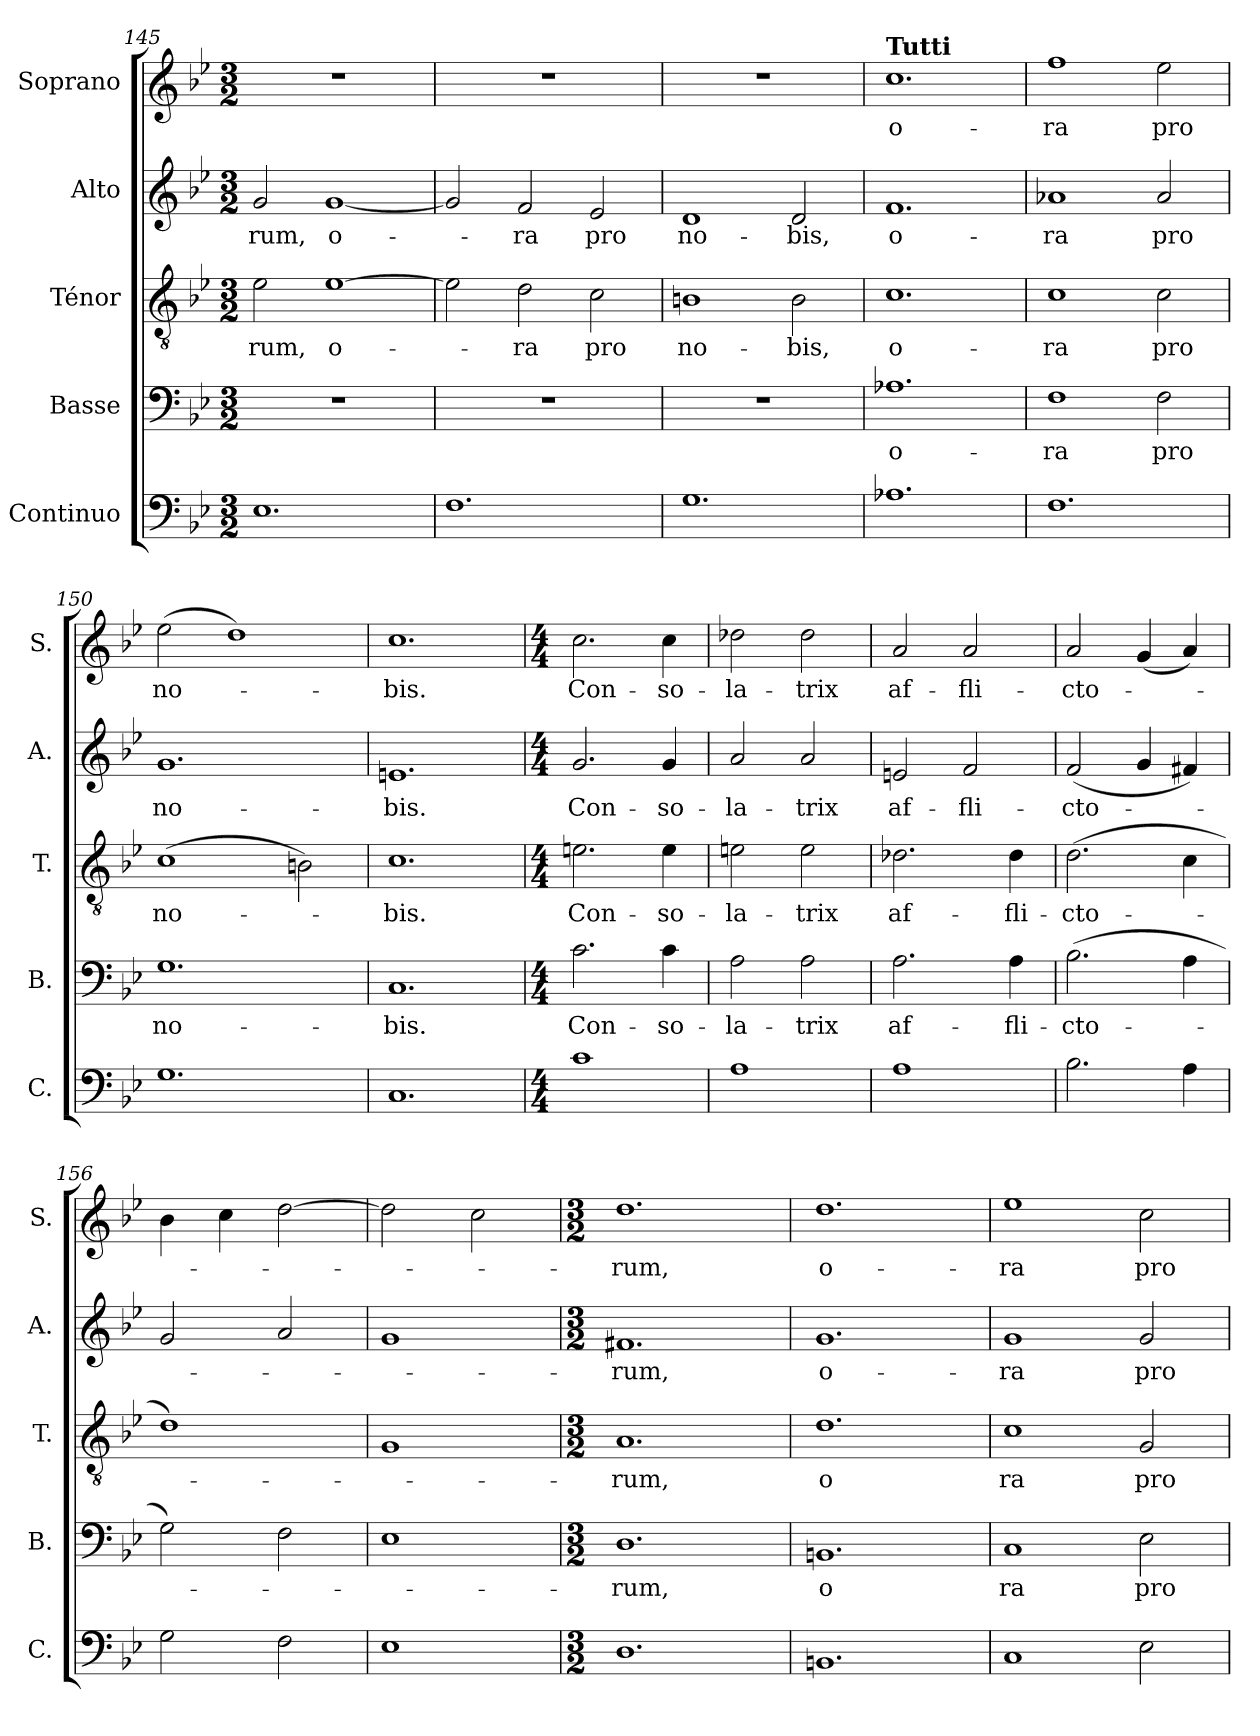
**kern	**kern	**text	**kern	**text	**kern	**text	**kern	**text
*part5	*part4	*part4	*part3	*part3	*part2	*part2	*part1	*part1
*staff5	*staff4	*staff4	*staff3	*staff3	*staff2	*staff2	*staff1	*staff1
*I"Continuo	*I"Basse	*	*I"Ténor	*	*I"Alto	*	*I"Soprano	*
*I'C.	*I'B.	*	*I'T.	*	*I'A.	*	*I'S.	*
*clefF4	*clefF4	*	*clefGv2	*	*clefG2	*	*clefG2	*
*ITrd7c12	*	*	*	*	*	*	*	*
*k[b-e-]	*k[b-e-]	*	*k[b-e-]	*	*k[b-e-]	*	*k[b-e-]	*
*M3/2	*M3/2	*	*M3/2	*	*M3/2	*	*M3/2	*
=145	=145	=145	=145	=145	=145	=145	=145	=145
!	!	!	!	!LO:LY:b	!	!LO:LY:b	!	!
1.EE-	1.r	.	2e-\	-rum,	2g/	-rum,	1.r	.
!	!	!	!	!LO:LY:b	!	!LO:LY:b	!	!
.	.	.	[1e-	o-	[1g	o-	.	.
=146	=146	=146	=146	=146	=146	=146	=146	=146
1.FF	1.r	.	2e-\]	.	2g/]	.	1.r	.
!	!	!	!	!LO:LY:b	!	!LO:LY:b	!	!
.	.	.	2d\	-ra	2f/	-ra	.	.
!	!	!	!	!LO:LY:b	!	!LO:LY:b	!	!
.	.	.	2c\	pro	2e-/	pro	.	.
=147	=147	=147	=147	=147	=147	=147	=147	=147
!	!	!	!	!LO:LY:b	!	!LO:LY:b	!	!
1.GG	1.r	.	1Bn	no-	1d	no-	1.r	.
!	!	!	!	!LO:LY:b	!	!LO:LY:b	!	!
.	.	.	2B\	-bis,	2d/	-bis,	.	.
=148	=148	=148	=148	=148	=148	=148	=148	=148
!	!	!	!	!	!	!	!LO:TX:a:B:t=Tutti	!
!	!	!LO:LY:b	!	!LO:LY:b	!	!LO:LY:b	!	!LO:LY:b
1.AA-X	1.A-X	o-	1.c	o-	1.f	o-	1.cc	o-
=149	=149	=149	=149	=149	=149	=149	=149	=149
!	!	!LO:LY:b	!	!LO:LY:b	!	!LO:LY:b	!	!LO:LY:b
1.FF	1F	-ra	1c	-ra	1a-X	-ra	1ff	-ra
!	!	!LO:LY:b	!	!LO:LY:b	!	!LO:LY:b	!	!LO:LY:b
.	2F\	pro	2c\	pro	2a-/	pro	2ee-\	pro
=150	=150	=150	=150	=150	=150	=150	=150	=150
!	!	!LO:LY:b	!	!LO:LY:b	!	!LO:LY:b	!	!LO:LY:b
1.GG	1.G	no-	(>1c	no-	1.g	no-	(>2ee-\	no-
.	.	.	.	.	.	.	1dd)	.
.	.	.	2Bn\)	.	.	.	.	.
=151	=151	=151	=151	=151	=151	=151	=151	=151
!	!	!LO:LY:b	!	!LO:LY:b	!	!LO:LY:b	!	!LO:LY:b
1.CC	1.C	-bis.	1.c	-bis.	1.en	-bis.	1.cc	-bis.
=152	=152	=152	=152	=152	=152	=152	=152	=152
*M4/4	*M4/4	*	*M4/4	*	*M4/4	*	*M4/4	*
!	!	!LO:LY:b	!	!LO:LY:b	!	!LO:LY:b	!	!LO:LY:b
1C	2.c\	Con-	2.en\	Con-	2.g/	Con-	2.cc\	Con-
!	!	!LO:LY:b	!	!LO:LY:b	!	!LO:LY:b	!	!LO:LY:b
.	4c\	-so-	4e\	-so-	4g/	-so-	4cc\	-so-
=153	=153	=153	=153	=153	=153	=153	=153	=153
!	!	!LO:LY:b	!	!LO:LY:b	!	!LO:LY:b	!	!LO:LY:b
1AA	2A\	-la-	2en\	-la-	2a/	-la-	2dd-X\	-la-
!	!	!LO:LY:b	!	!LO:LY:b	!	!LO:LY:b	!	!LO:LY:b
.	2A\	-trix	2e\	-trix	2a/	-trix	2dd-\	-trix
!!LO:LB:g=z
=154	=154	=154	=154	=154	=154	=154	=154	=154
!	!	!LO:LY:b	!	!LO:LY:b	!	!LO:LY:b	!	!LO:LY:b
1AA	2.A\	af-	2.d-X\	af-	2en/	af-	2a/	af-
!	!	!	!	!	!	!LO:LY:b	!	!LO:LY:b
.	.	.	.	.	2f/	-fli-	2a/	-fli-
!	!	!LO:LY:b	!	!LO:LY:b	!	!	!	!
.	4A\	-fli-	4d-\	-fli-	.	.	.	.
=155	=155	=155	=155	=155	=155	=155	=155	=155
!	!	!LO:LY:b	!	!LO:LY:b	!	!LO:LY:b	!	!LO:LY:b
2.BB-\	(>2.B-\	-cto-	(>2.d\	-cto-	(>2f/	-cto-	2a/	-cto-
.	.	.	.	.	4g/	.	(>4g/	.
4AA\	4A\	.	4c\	.	4f#X/)	.	4a/)	.
=156	=156	=156	=156	=156	=156	=156	=156	=156
2GG\	2G\)	.	1d)	.	2g/	.	4b-\	.
.	.	.	.	.	.	.	4cc\	.
2FF\	2F\	.	.	.	2a/	.	[2dd\	.
=157	=157	=157	=157	=157	=157	=157	=157	=157
1EE-	1E-	.	1G	.	1g	.	2dd\]	.
.	.	.	.	.	.	.	2cc\	.
=158	=158	=158	=158	=158	=158	=158	=158	=158
*M3/2	*M3/2	*	*M3/2	*	*M3/2	*	*M3/2	*
!	!	!LO:LY:b	!	!LO:LY:b	!	!LO:LY:b	!	!LO:LY:b
1.DD	1.D	-rum,	1.A	-rum,	1.f#X	-rum,	1.dd	-rum,
=159	=159	=159	=159	=159	=159	=159	=159	=159
!	!	!LO:LY:b	!	!LO:LY:b	!	!LO:LY:b	!	!LO:LY:b
1.BBBn	1.BBn	o	1.d	o	1.g	o-	1.dd	o-
=160	=160	=160	=160	=160	=160	=160	=160	=160
!	!	!LO:LY:b	!	!LO:LY:b	!	!LO:LY:b	!	!LO:LY:b
1CC	1C	ra	1c	ra	1g	-ra	1ee-	-ra
!	!	!LO:LY:b	!	!LO:LY:b	!	!LO:LY:b	!	!LO:LY:b
2EE-\	2E-\	pro	2G/	pro	2g/	pro	2cc\	pro
=	=	=	=	=	=	=	=	=
*-	*-	*-	*-	*-	*-	*-	*-	*-
